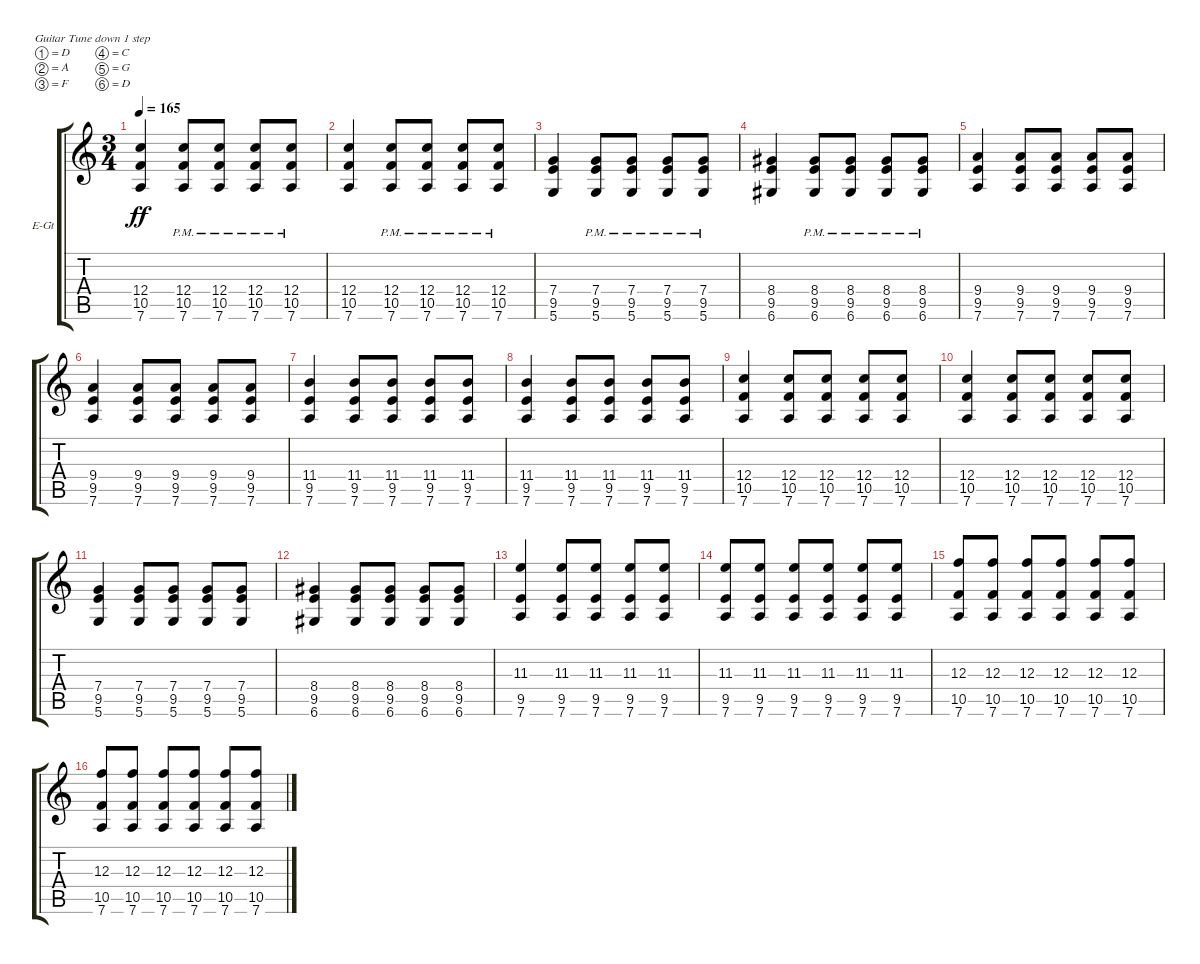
\bracketExtendMode groupsimilarinstruments
\firstSystemTrackNameOrientation horizontal
\otherSystemsTrackNameOrientation horizontal
\track ("Electric Guitar 2" "E-Gt") {instrument distortionguitar}
\staff {score tabs}
\tuning (D4 A3 F3 C3 G2 D2)
\ts (3 4)
\tempo 165
\clef g2
\ks c
(7.6 10.5 12.4).4{dy ff} (7.6{pm} 10.5{pm} 12.4{pm}).8 (7.6{pm} 10.5{pm} 12.4{pm}).8 (7.6{pm} 10.5{pm} 12.4{pm}).8 (7.6{pm} 10.5{pm} 12.4{pm}).8 |
(7.6 10.5 12.4).4 (7.6{pm} 10.5{pm} 12.4{pm}).8 (7.6{pm} 10.5{pm} 12.4{pm}).8 (7.6{pm} 10.5{pm} 12.4{pm}).8 (7.6{pm} 10.5{pm} 12.4{pm}).8 |
(5.6 9.5 7.4).4 (5.6{pm} 9.5{pm} 7.4{pm}).8 (5.6{pm} 9.5{pm} 7.4{pm}).8 (5.6{pm} 9.5{pm} 7.4{pm}).8 (5.6{pm} 9.5{pm} 7.4{pm}).8 |
(6.6 9.5 8.4).4 (6.6{pm} 9.5{pm} 8.4{pm}).8 (6.6{pm} 9.5{pm} 8.4{pm}).8 (6.6{pm} 9.5{pm} 8.4{pm}).8 (6.6{pm} 9.5{pm} 8.4{pm}).8 |
(7.6 9.5 9.4).4 (7.6 9.5 9.4).8 (7.6 9.5 9.4).8 (7.6 9.5 9.4).8 (7.6 9.5 9.4).8 |
(7.6 9.5 9.4).4 (7.6 9.5 9.4).8 (7.6 9.5 9.4).8 (7.6 9.5 9.4).8 (7.6 9.5 9.4).8 |
(7.6 9.5 11.4).4 (7.6 9.5 11.4).8 (7.6 9.5 11.4).8 (7.6 9.5 11.4).8 (7.6 9.5 11.4).8 |
(7.6 9.5 11.4).4 (7.6 9.5 11.4).8 (7.6 9.5 11.4).8 (7.6 9.5 11.4).8 (7.6 9.5 11.4).8 |
(7.6 10.5 12.4).4 (7.6 10.5 12.4).8 (7.6 10.5 12.4).8 (7.6 10.5 12.4).8 (7.6 10.5 12.4).8 |
(7.6 10.5 12.4).4 (7.6 10.5 12.4).8 (7.6 10.5 12.4).8 (7.6 10.5 12.4).8 (7.6 10.5 12.4).8 |
(5.6 9.5 7.4).4 (5.6 9.5 7.4).8 (5.6 9.5 7.4).8 (5.6 9.5 7.4).8 (5.6 9.5 7.4).8 |
(6.6 9.5 8.4).4 (6.6 9.5 8.4).8 (6.6 9.5 8.4).8 (6.6 9.5 8.4).8 (6.6 9.5 8.4).8 |
(7.6 9.5 11.3).4 (7.6 9.5 11.3).8 (7.6 9.5 11.3).8 (7.6 9.5 11.3).8 (7.6 9.5 11.3).8 |
(7.6 9.5 11.3).8 (7.6 9.5 11.3).8 (7.6 9.5 11.3).8 (7.6 9.5 11.3).8 (7.6 9.5 11.3).8 (7.6 9.5 11.3).8 |
(7.6 10.5 12.3).8 (7.6 10.5 12.3).8 (7.6 10.5 12.3).8 (7.6 10.5 12.3).8 (7.6 10.5 12.3).8 (7.6 10.5 12.3).8 |
(7.6 10.5 12.3).8 (7.6 10.5 12.3).8 (7.6 10.5 12.3).8 (7.6 10.5 12.3).8 (7.6 10.5 12.3).8 (7.6 10.5 12.3).8
